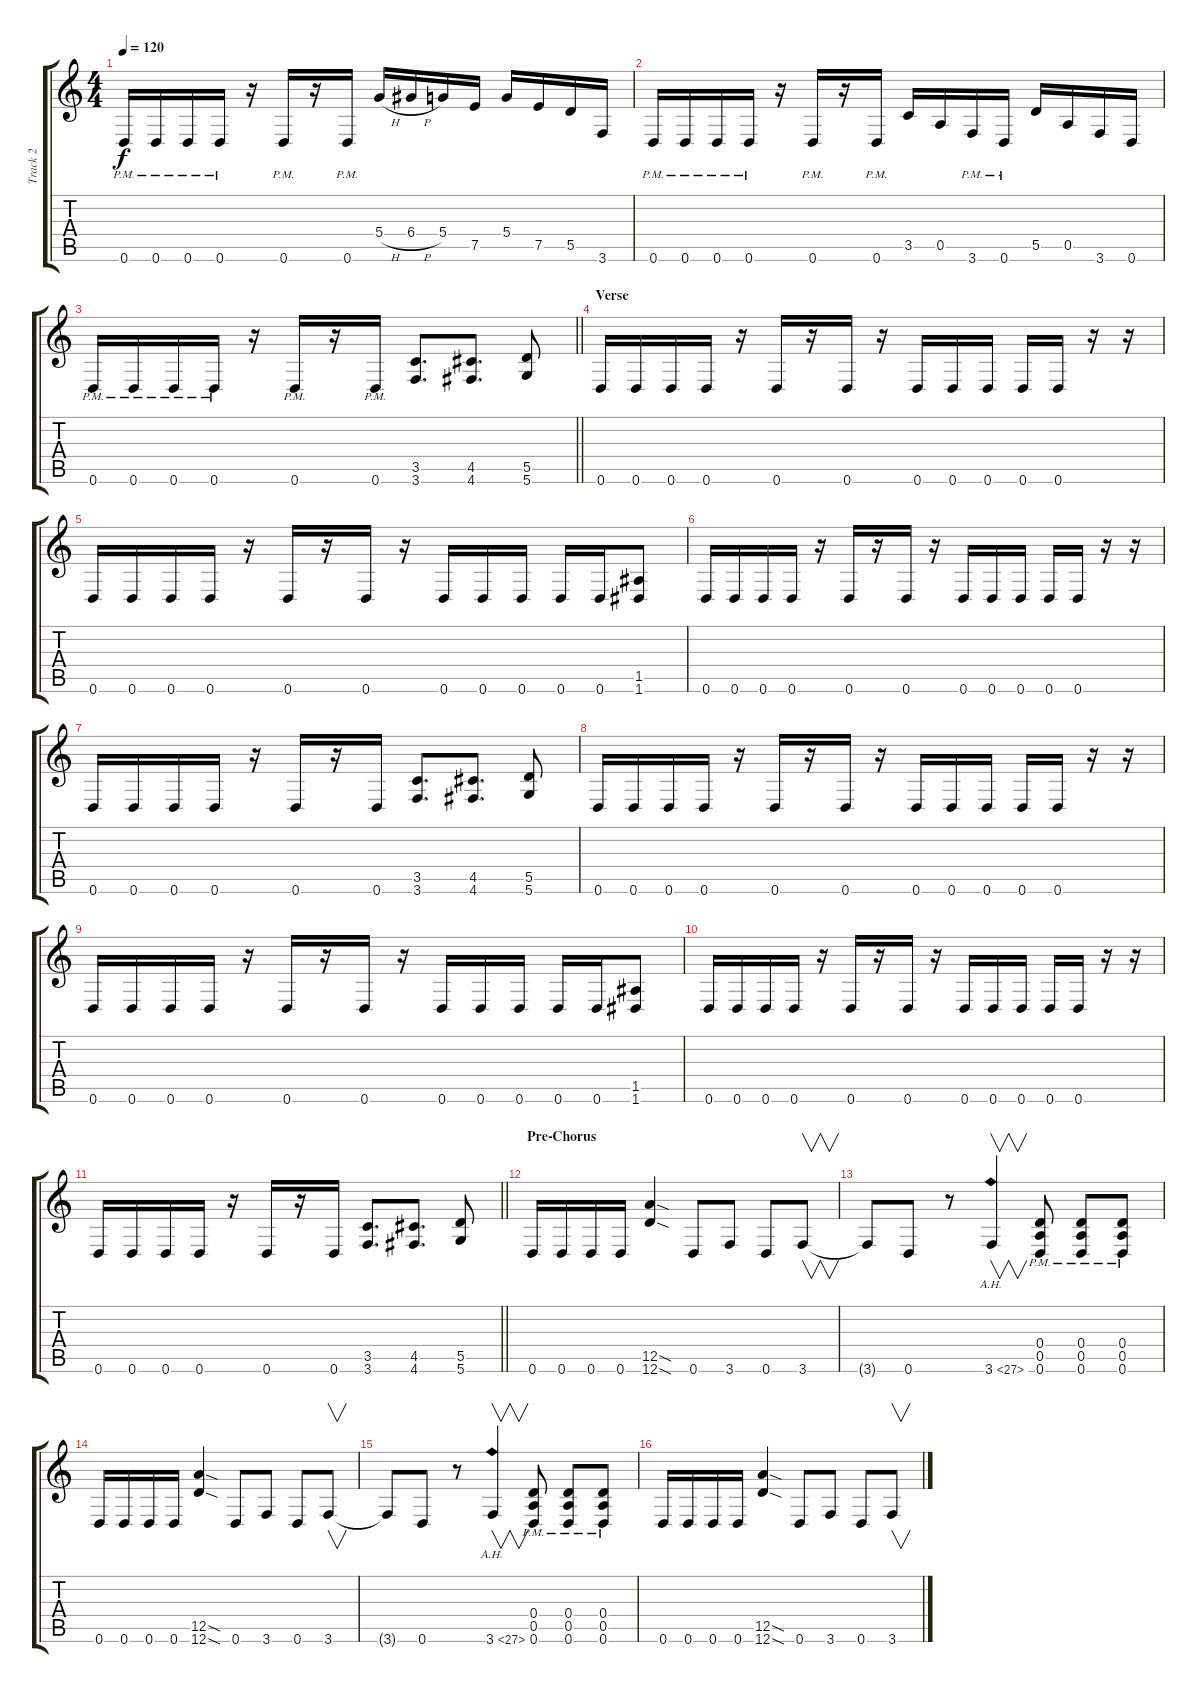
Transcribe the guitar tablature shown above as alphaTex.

\track ("Track 2" "Track 2") {instrument distortionguitar}
\staff {score tabs}
\tuning (E4 B3 G3 D3 A2 D2) {hide}
\ts (4 4)
\tempo 120
\clef g2
\ks c
0.6{pm}.16{dy f} 0.6{pm}.16 0.6{pm}.16 0.6{pm}.16 r.16 0.6{pm}.16 r.16 0.6{pm}.16 5.4{h}.16 6.4{h}.16 5.4.16 7.5.16 5.4.16 7.5.16 5.5.16 3.6.16 |
0.6{pm}.16 0.6{pm}.16 0.6{pm}.16 0.6{pm}.16 r.16 0.6{pm}.16 r.16 0.6{pm}.16 3.5.16 0.5.16 3.6{pm}.16 0.6{pm}.16 5.5.16 0.5.16 3.6.16 0.6.16 |
\barLineRight lightlight
0.6{pm}.16 0.6{pm}.16 0.6{pm}.16 0.6{pm}.16 r.16 0.6{pm}.16 r.16 0.6{pm}.16 (3.5 3.6).8{d} (4.5 4.6).8{d} (5.5 5.6).8 |
\section ("" "Verse")
0.6.16 0.6.16 0.6.16 0.6.16 r.16 0.6.16 r.16 0.6.16 r.16 0.6.16 0.6.16 0.6.16 0.6.16 0.6.16 r.16 r.16 |
0.6.16 0.6.16 0.6.16 0.6.16 r.16 0.6.16 r.16 0.6.16 r.16 0.6.16 0.6.16 0.6.16 0.6.16 0.6.16 (1.5 1.6).8 |
0.6.16 0.6.16 0.6.16 0.6.16 r.16 0.6.16 r.16 0.6.16 r.16 0.6.16 0.6.16 0.6.16 0.6.16 0.6.16 r.16 r.16 |
0.6.16 0.6.16 0.6.16 0.6.16 r.16 0.6.16 r.16 0.6.16 (3.5 3.6).8{d} (4.5 4.6).8{d} (5.5 5.6).8 |
0.6.16 0.6.16 0.6.16 0.6.16 r.16 0.6.16 r.16 0.6.16 r.16 0.6.16 0.6.16 0.6.16 0.6.16 0.6.16 r.16 r.16 |
0.6.16 0.6.16 0.6.16 0.6.16 r.16 0.6.16 r.16 0.6.16 r.16 0.6.16 0.6.16 0.6.16 0.6.16 0.6.16 (1.5 1.6).8 |
0.6.16 0.6.16 0.6.16 0.6.16 r.16 0.6.16 r.16 0.6.16 r.16 0.6.16 0.6.16 0.6.16 0.6.16 0.6.16 r.16 r.16 |
\barLineRight lightlight
0.6.16 0.6.16 0.6.16 0.6.16 r.16 0.6.16 r.16 0.6.16 (3.5 3.6).8{d} (4.5 4.6).8{d} (5.5 5.6).8 |
\section ("" "Pre-Chorus")
0.6.16 0.6.16 0.6.16 0.6.16 (12.5{sod} 12.6{sod}).4 0.6.8 3.6.8 0.6.8 3.6.8{v} |
3.6{t}.8 0.6.8 r.8 3.6{ah 24}.4{v} (0.4{pm} 0.5{pm} 0.6{pm}).8 (0.4{pm} 0.5{pm} 0.6{pm}).8 (0.4{pm} 0.5{pm} 0.6{pm}).8 |
0.6.16 0.6.16 0.6.16 0.6.16 (12.5{sod} 12.6{sod}).4 0.6.8 3.6.8 0.6.8 3.6.8{v} |
3.6{t}.8 0.6.8 r.8 3.6{ah 24}.4{v} (0.4{pm} 0.5{pm} 0.6{pm}).8 (0.4{pm} 0.5{pm} 0.6{pm}).8 (0.4{pm} 0.5{pm} 0.6{pm}).8 |
0.6.16 0.6.16 0.6.16 0.6.16 (12.5{sod} 12.6{sod}).4 0.6.8 3.6.8 0.6.8 3.6.8{v}
